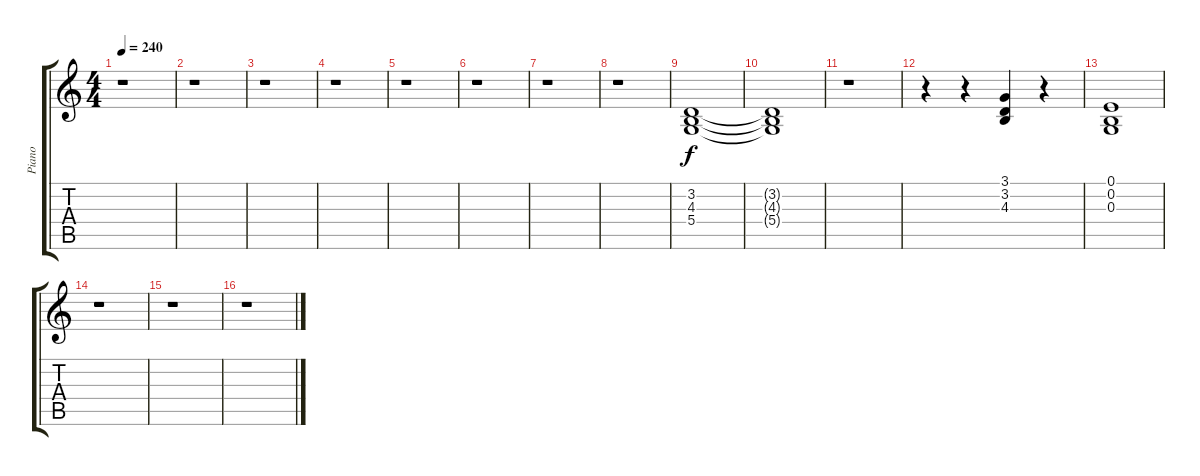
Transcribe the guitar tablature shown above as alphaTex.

\track ("Piano" "Piano") {instrument brightacousticpiano}
\staff {score tabs}
\tuning (E4 B3 G3 D3 A2 E2) {hide}
\ts (4 4)
\tempo 240
\clef g2
\ks c
r.1{dy f instrument brightacousticpiano} |
r.1 |
r.1 |
r.1 |
r.1 |
r.1 |
r.1 |
r.1 |
(3.2 4.3 5.4).1 |
(3.2{t} 4.3{t} 5.4{t}).1 |
r.1 |
r.4 r.4 (3.1 3.2 4.3).4 r.4 |
(0.1 0.2 0.3).1 |
r.1 |
r.1 |
r.1
